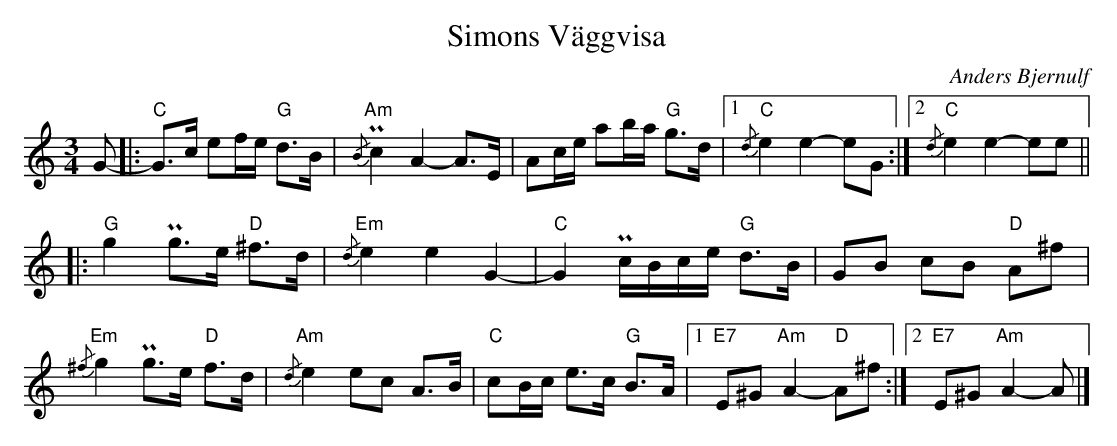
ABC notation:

X:1
T:Simons Väggvisa
C:Anders Bjernulf
L:1/4
M:3/4
K:C
V:1
G/- |: "C" G/>c/ e/f/4e/4 "G" d/>B/ | "Am"{/B} Pc A- A/>E/ | A/c/4e/4 a/b/4a/4 "G" g/>d/ |1  "C"{/d} e e- e/G/ :|2 "C"{/d} e e- e/e/ ||
|:"G" g Pg/>e/ "D" ^f/>d/ | "Em"{/d} e e G- |  "C" G Pc/4B/4c/4e/4 "G" d/>B/ | G/B/ c/B/ "D" A/^f/ |
"Em"{/^f} g Pg/>e/ "D" f/>d/ | "Am"{/d} e e/c/ A/>B/ |  "C" c/B/4c/4 e/>c/ "G" B/>A/ |1 "E7" E/^G/ "Am" A- "D" A/^f/ :|2 "E7" E/^G/ "Am" A- A/ |]
